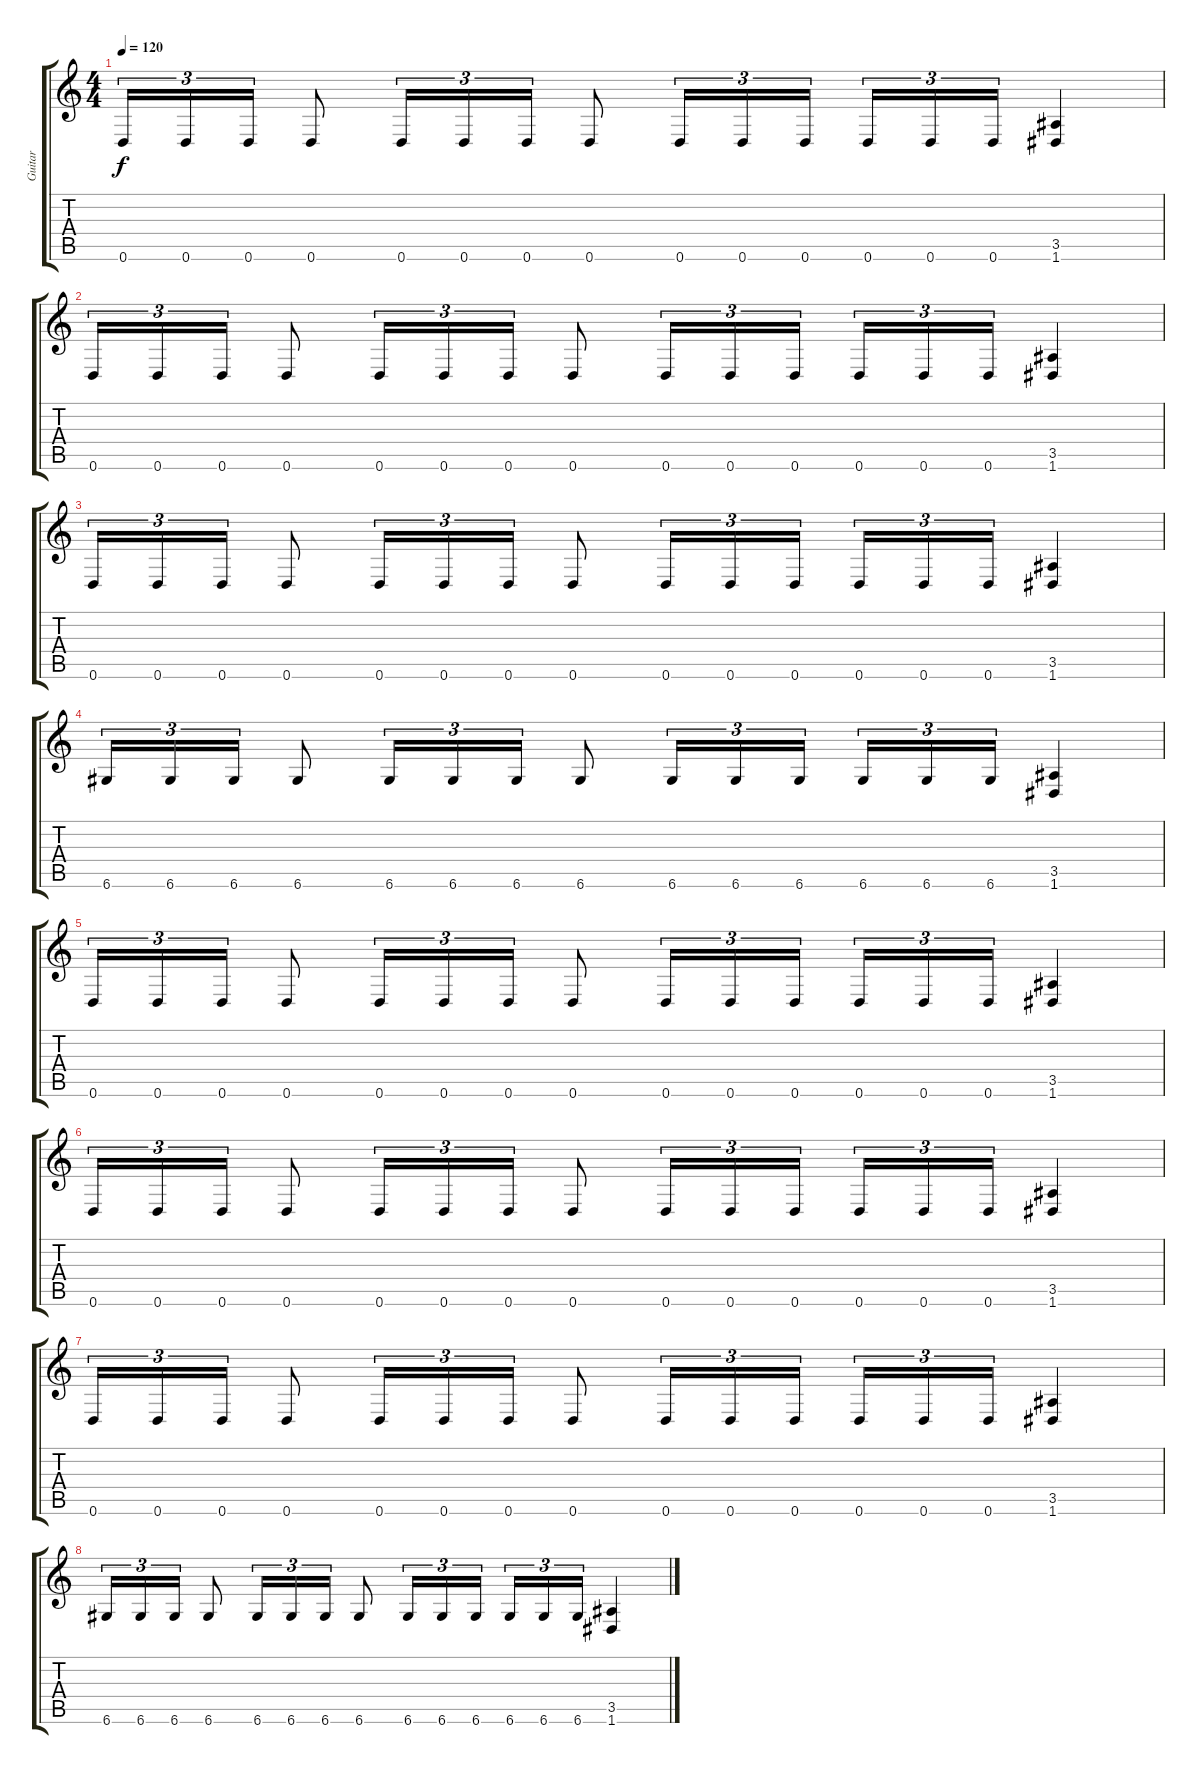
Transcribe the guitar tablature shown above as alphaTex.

\track ("Guitar" "Guitar") {instrument distortionguitar}
\staff {score tabs}
\tuning (D4 A3 F3 C3 G2 D2) {hide}
\ts (4 4)
\tempo 120
\clef g2
\ks c
0.6.16{tu (3 2) dy f} 0.6.16{tu (3 2)} 0.6.16{tu (3 2)} 0.6.8 0.6.16{tu (3 2)} 0.6.16{tu (3 2)} 0.6.16{tu (3 2)} 0.6.8 0.6.16{tu (3 2)} 0.6.16{tu (3 2)} 0.6.16{tu (3 2) beam splitsecondary} 0.6.16{tu (3 2)} 0.6.16{tu (3 2)} 0.6.16{tu (3 2)} (3.5 1.6).4 |
0.6.16{tu (3 2)} 0.6.16{tu (3 2)} 0.6.16{tu (3 2)} 0.6.8 0.6.16{tu (3 2)} 0.6.16{tu (3 2)} 0.6.16{tu (3 2)} 0.6.8 0.6.16{tu (3 2)} 0.6.16{tu (3 2)} 0.6.16{tu (3 2) beam splitsecondary} 0.6.16{tu (3 2)} 0.6.16{tu (3 2)} 0.6.16{tu (3 2)} (3.5 1.6).4 |
0.6.16{tu (3 2)} 0.6.16{tu (3 2)} 0.6.16{tu (3 2)} 0.6.8 0.6.16{tu (3 2)} 0.6.16{tu (3 2)} 0.6.16{tu (3 2)} 0.6.8 0.6.16{tu (3 2)} 0.6.16{tu (3 2)} 0.6.16{tu (3 2) beam splitsecondary} 0.6.16{tu (3 2)} 0.6.16{tu (3 2)} 0.6.16{tu (3 2)} (3.5 1.6).4 |
6.6.16{tu (3 2)} 6.6.16{tu (3 2)} 6.6.16{tu (3 2)} 6.6.8 6.6.16{tu (3 2)} 6.6.16{tu (3 2)} 6.6.16{tu (3 2)} 6.6.8 6.6.16{tu (3 2)} 6.6.16{tu (3 2)} 6.6.16{tu (3 2) beam splitsecondary} 6.6.16{tu (3 2)} 6.6.16{tu (3 2)} 6.6.16{tu (3 2)} (3.5 1.6).4 |
0.6.16{tu (3 2)} 0.6.16{tu (3 2)} 0.6.16{tu (3 2)} 0.6.8 0.6.16{tu (3 2)} 0.6.16{tu (3 2)} 0.6.16{tu (3 2)} 0.6.8 0.6.16{tu (3 2)} 0.6.16{tu (3 2)} 0.6.16{tu (3 2) beam splitsecondary} 0.6.16{tu (3 2)} 0.6.16{tu (3 2)} 0.6.16{tu (3 2)} (3.5 1.6).4 |
0.6.16{tu (3 2)} 0.6.16{tu (3 2)} 0.6.16{tu (3 2)} 0.6.8 0.6.16{tu (3 2)} 0.6.16{tu (3 2)} 0.6.16{tu (3 2)} 0.6.8 0.6.16{tu (3 2)} 0.6.16{tu (3 2)} 0.6.16{tu (3 2) beam splitsecondary} 0.6.16{tu (3 2)} 0.6.16{tu (3 2)} 0.6.16{tu (3 2)} (3.5 1.6).4 |
0.6.16{tu (3 2)} 0.6.16{tu (3 2)} 0.6.16{tu (3 2)} 0.6.8 0.6.16{tu (3 2)} 0.6.16{tu (3 2)} 0.6.16{tu (3 2)} 0.6.8 0.6.16{tu (3 2)} 0.6.16{tu (3 2)} 0.6.16{tu (3 2) beam splitsecondary} 0.6.16{tu (3 2)} 0.6.16{tu (3 2)} 0.6.16{tu (3 2)} (3.5 1.6).4 |
6.6.16{tu (3 2)} 6.6.16{tu (3 2)} 6.6.16{tu (3 2)} 6.6.8 6.6.16{tu (3 2)} 6.6.16{tu (3 2)} 6.6.16{tu (3 2)} 6.6.8 6.6.16{tu (3 2)} 6.6.16{tu (3 2)} 6.6.16{tu (3 2) beam splitsecondary} 6.6.16{tu (3 2)} 6.6.16{tu (3 2)} 6.6.16{tu (3 2)} (3.5 1.6).4
